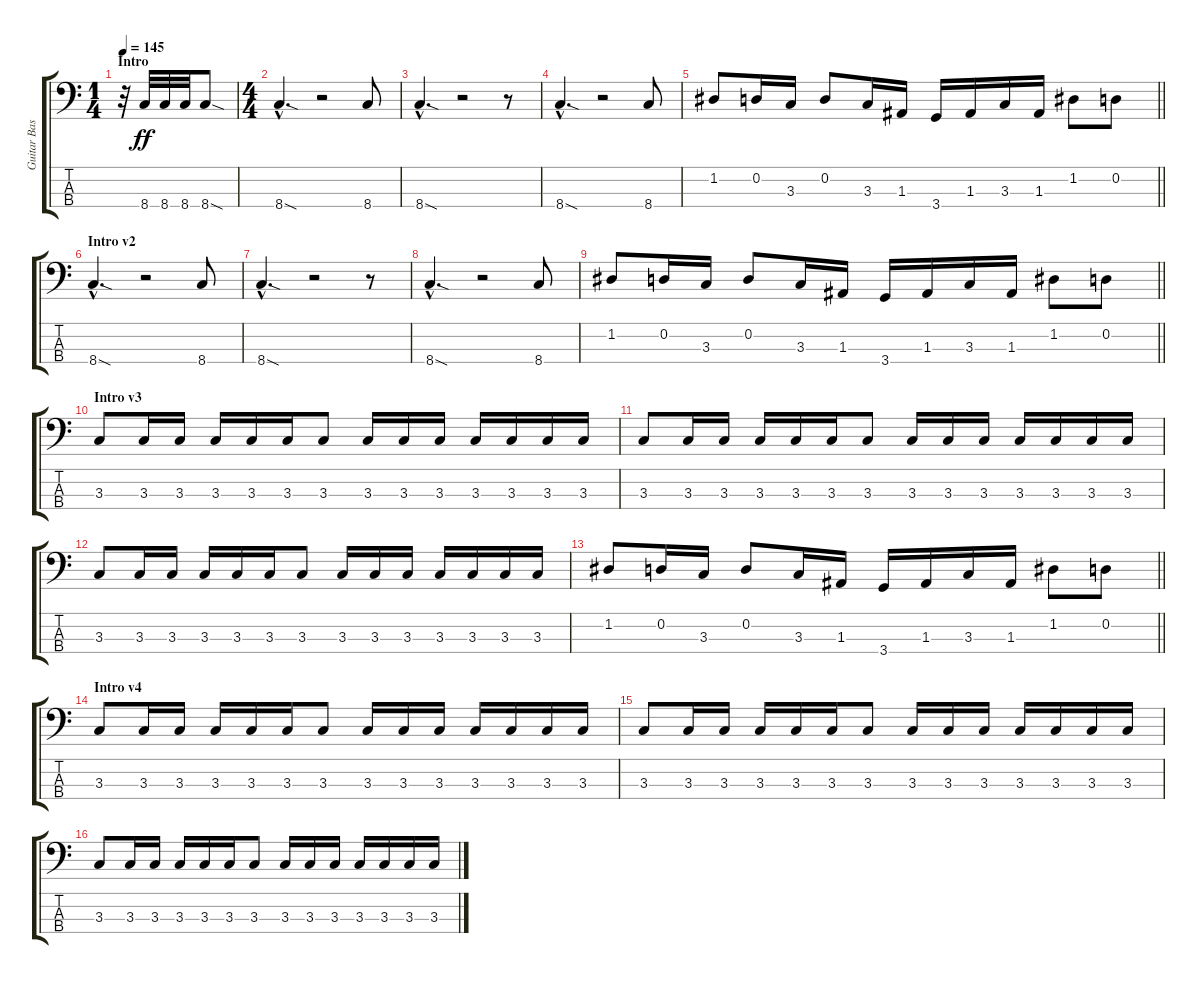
\track ("Guitar Bass" "Guitar Bas") {instrument electricbassfinger}
\staff {score tabs}
\tuning (G2 D2 A1 E1) {hide}
\ts (1 4)
\section ("" "Intro")
\tempo 145
\clef f4
\ks c
r.32{dy ff instrument electricbassfinger} 8.4.32 8.4.32 8.4.32 8.4{sod}.8 |
\ts (4 4)
8.4{sod hac}.4{d} r.2 8.4.8 |
8.4{sod hac}.4{d} r.2 r.8 |
8.4{sod hac}.4{d} r.2 8.4.8 |
\barLineRight lightlight
1.2.8 0.2.16 3.3.16 0.2.8 3.3.16 1.3.16 3.4.16 1.3.16 3.3.16 1.3.16 1.2.8 0.2.8 |
\section ("" "Intro v2")
8.4{sod hac}.4{d} r.2 8.4.8 |
8.4{sod hac}.4{d} r.2 r.8 |
8.4{sod hac}.4{d} r.2 8.4.8 |
\barLineRight lightlight
1.2.8 0.2.16 3.3.16 0.2.8 3.3.16 1.3.16 3.4.16 1.3.16 3.3.16 1.3.16 1.2.8 0.2.8 |
\section ("" "Intro v3")
3.3.8 3.3.16 3.3.16 3.3.16 3.3.16 3.3.16 3.3.8 3.3.16 3.3.16 3.3.16 3.3.16 3.3.16 3.3.16 3.3.16 |
3.3.8 3.3.16 3.3.16 3.3.16 3.3.16 3.3.16 3.3.8 3.3.16 3.3.16 3.3.16 3.3.16 3.3.16 3.3.16 3.3.16 |
3.3.8 3.3.16 3.3.16 3.3.16 3.3.16 3.3.16 3.3.8 3.3.16 3.3.16 3.3.16 3.3.16 3.3.16 3.3.16 3.3.16 |
\barLineRight lightlight
1.2.8 0.2.16 3.3.16 0.2.8 3.3.16 1.3.16 3.4.16 1.3.16 3.3.16 1.3.16 1.2.8 0.2.8 |
\section ("" "Intro v4")
3.3.8 3.3.16 3.3.16 3.3.16 3.3.16 3.3.16 3.3.8 3.3.16 3.3.16 3.3.16 3.3.16 3.3.16 3.3.16 3.3.16 |
3.3.8 3.3.16 3.3.16 3.3.16 3.3.16 3.3.16 3.3.8 3.3.16 3.3.16 3.3.16 3.3.16 3.3.16 3.3.16 3.3.16 |
3.3.8 3.3.16 3.3.16 3.3.16 3.3.16 3.3.16 3.3.8 3.3.16 3.3.16 3.3.16 3.3.16 3.3.16 3.3.16 3.3.16
